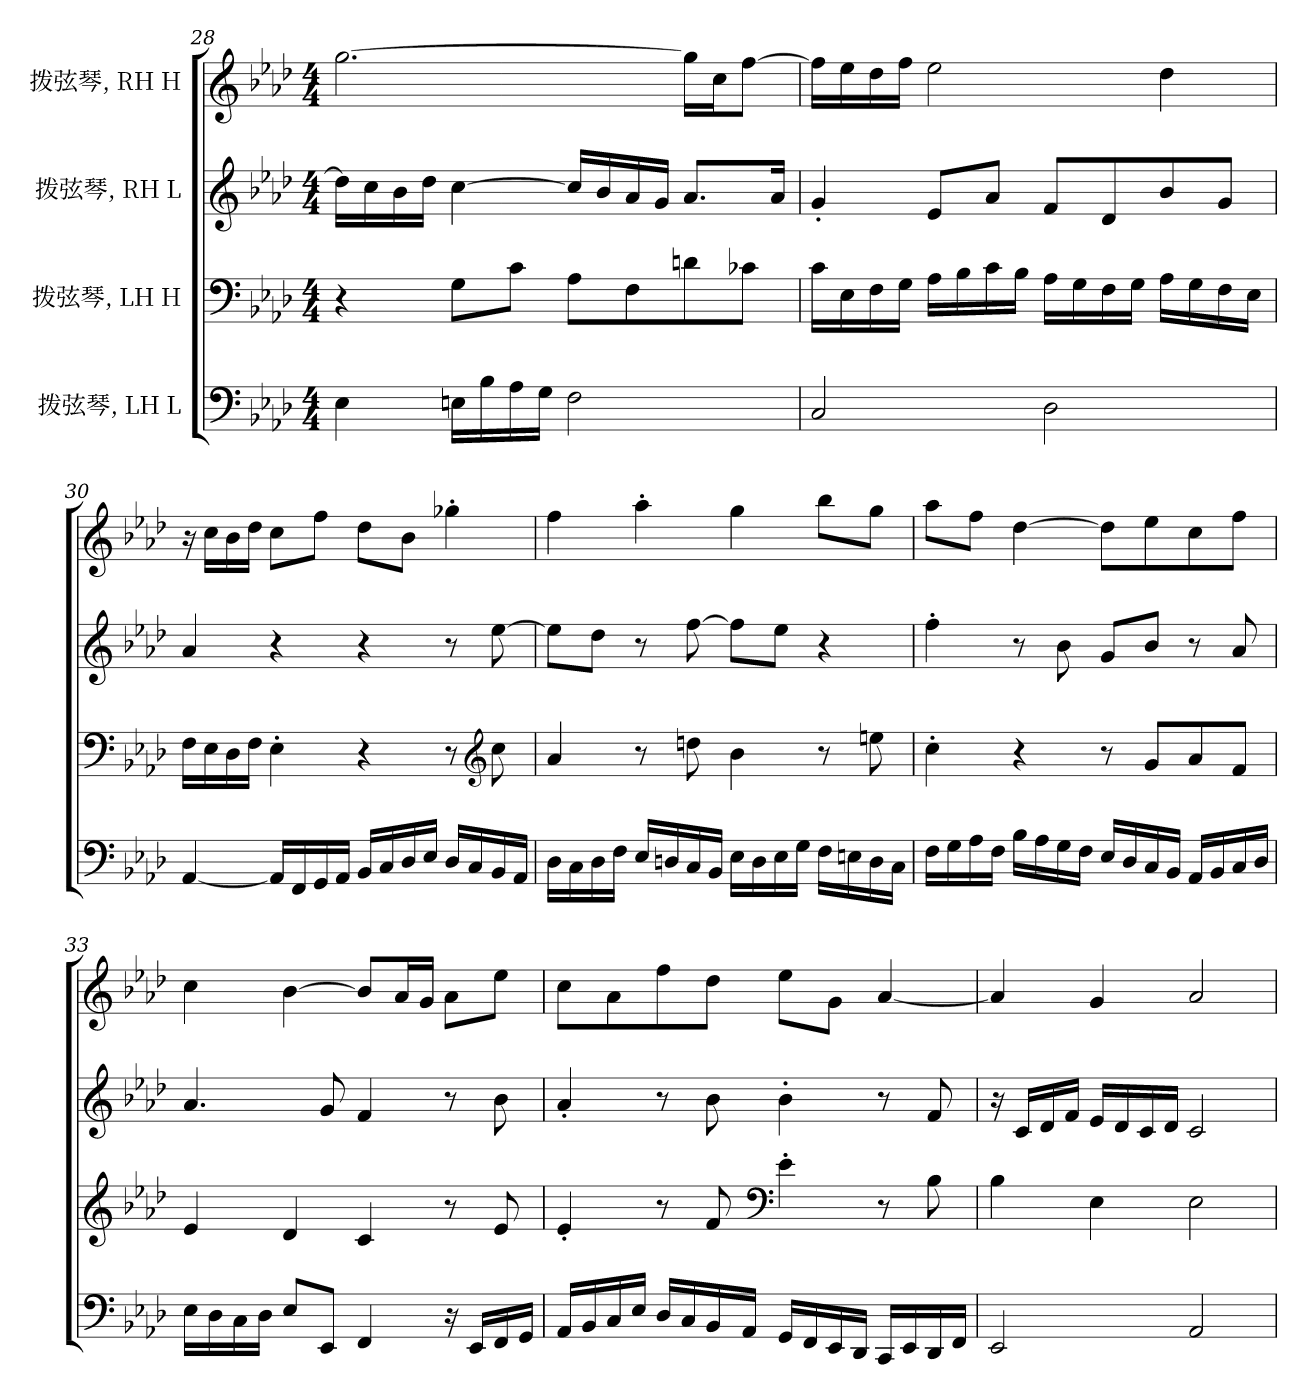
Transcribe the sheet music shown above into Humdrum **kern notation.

**kern	**kern	**kern	**kern
*part4	*part3	*part2	*part1
*staff4	*staff3	*staff2	*staff1
*I"拨弦琴, LH L	*I"拨弦琴, LH H	*I"拨弦琴, RH L	*I"拨弦琴, RH H
!!LO:LB:g=z
*clefF4	*clefF4	*clefG2	*clefG2
*k[b-e-a-d-]	*k[b-e-a-d-]	*k[b-e-a-d-]	*k[b-e-a-d-]
*M4/4	*M4/4	*M4/4	*M4/4
=28	=28	=28	=28
4E-\	4r	16dd-\LL]	[2.gg\
.	.	16cc\	.
.	.	16b-\	.
.	.	16dd-\JJ	.
16En\LL	8G\L	[4cc\	.
16B-\	.	.	.
16A-\	8c\J	.	.
16G\JJ	.	.	.
2F\	8A-\L	16cc/LL]	.
.	.	16b-/	.
.	8F\	16a-/	.
.	.	16g/JJ	.
.	8dn\	8.a-/L	16gg\LL]
.	.	.	16cc\J
.	8c-X\J	.	[8ff\J
.	.	16a-/Jk	.
=29	=29	=29	=29
2C/	16c\LL	4g'/	16ff\LL]
.	16E-\	.	16ee-\
.	16F\	.	16dd-\
.	16G\JJ	.	16ff\JJ
.	16A-\LL	8e-/L	2ee-\
.	16B-\	.	.
.	16c\	8a-/J	.
.	16B-\JJ	.	.
2D-\	16A-\LL	8f/L	.
.	16G\	.	.
.	16F\	8d-/	.
.	16G\JJ	.	.
.	16A-\LL	8b-/	4dd-\
.	16G\	.	.
.	16F\	8g/J	.
.	16E-\JJ	.	.
!!LO:LB:g=z
=30	=30	=30	=30
[4AA-/	16F\LL	4a-/	16r
.	16E-\	.	16cc\LL
.	16D-\	.	16b-\
.	16F\JJ	.	16dd-\JJ
16AA-/LL]	4E-'\	4r	8cc\L
16FF/	.	.	.
16GG/	.	.	8ff\J
16AA-/JJ	.	.	.
16BB-/LL	4r	4r	8dd-\L
16C/	.	.	.
16D-/	.	.	8b-\J
16E-/JJ	.	.	.
16D-/LL	8r	8r	4gg-X'\
16C/	.	.	.
*	*clefG2	*	*
16BB-/	8cc\	[8ee-\	.
16AA-/JJ	.	.	.
=31	=31	=31	=31
16D-\LL	4a-/	8ee-\L]	4ff\
16C\	.	.	.
16D-\	.	8dd-\J	.
16F\JJ	.	.	.
16E-/LL	8r	8r	4aa-'\
16Dn/	.	.	.
16C/	8ddn\	[8ff\	.
16BB-/JJ	.	.	.
16E-\LL	4b-\	8ff\L]	4gg\
16D\	.	.	.
16E-\	.	8ee-\J	.
16G\JJ	.	.	.
16F\LL	8r	4r	8bb-\L
16En\	.	.	.
16D\	8een\	.	8gg\J
16C\JJ	.	.	.
!!LO:PB:g=z
=32	=32	=32	=32
16F\LL	4cc'\	4ff'\	8aa-\L
16G\	.	.	.
16A-\	.	.	8ff\J
16F\JJ	.	.	.
16B-\LL	4r	8r	[4dd-\
16A-\	.	.	.
16G\	.	8b-\	.
16F\JJ	.	.	.
16E-/LL	8r	8g/L	8dd-\L]
16D-/	.	.	.
16C/	8g/L	8b-/J	8ee-\
16BB-/JJ	.	.	.
16AA-/LL	8a-/	8r	8cc\
16BB-/	.	.	.
16C/	8f/J	8a-/	8ff\J
16D-/JJ	.	.	.
=33	=33	=33	=33
16E-\LL	4e-/	4.a-/	4cc\
16D-\	.	.	.
16C\	.	.	.
16D-\JJ	.	.	.
8E-/L	4d-/	.	[4b-\
8EE-/J	.	8g/	.
4FF/	4c/	4f/	8b-/L]
.	.	.	16a-/L
.	.	.	16g/JJ
16r	8r	8r	8a-\L
16EE-/LL	.	.	.
16FF/	8e-/	8b-\	8ee-\J
16GG/JJ	.	.	.
!!LO:LB:g=z
=34	=34	=34	=34
16AA-/LL	4e-'/	4a-'/	8cc\L
16BB-/	.	.	.
16C/	.	.	8a-\
16E-/JJ	.	.	.
16D-/LL	8r	8r	8ff\
16C/	.	.	.
16BB-/	8f/	8b-\	8dd-\J
16AA-/JJ	.	.	.
*	*clefF4	*	*
16GG/LL	4e-'\	4b-'\	8ee-\L
16FF/	.	.	.
16EE-/	.	.	8g\J
16DD-/JJ	.	.	.
*	*	*	*MM85
16CC/LL	8r	8r	[4a-/
16EE-/	.	.	.
16DD-/	8B-\	8f/	.
16FF/JJ	.	.	.
=35	=35	=35	=35
*	*	*	*MM80
2EE-/	4B-\	16r	4a-/]
.	.	16c/LL	.
.	.	16d-/	.
.	.	16f/JJ	.
*	*	*	*MM69
.	4E-\	16e-/LL	4g/
.	.	16d-/	.
.	.	16c/	.
.	.	16d-/JJ	.
*	*	*	*MM46
2AA-/	2E-\	2c/	2a-/
=	=	=	=
*-	*-	*-	*-
